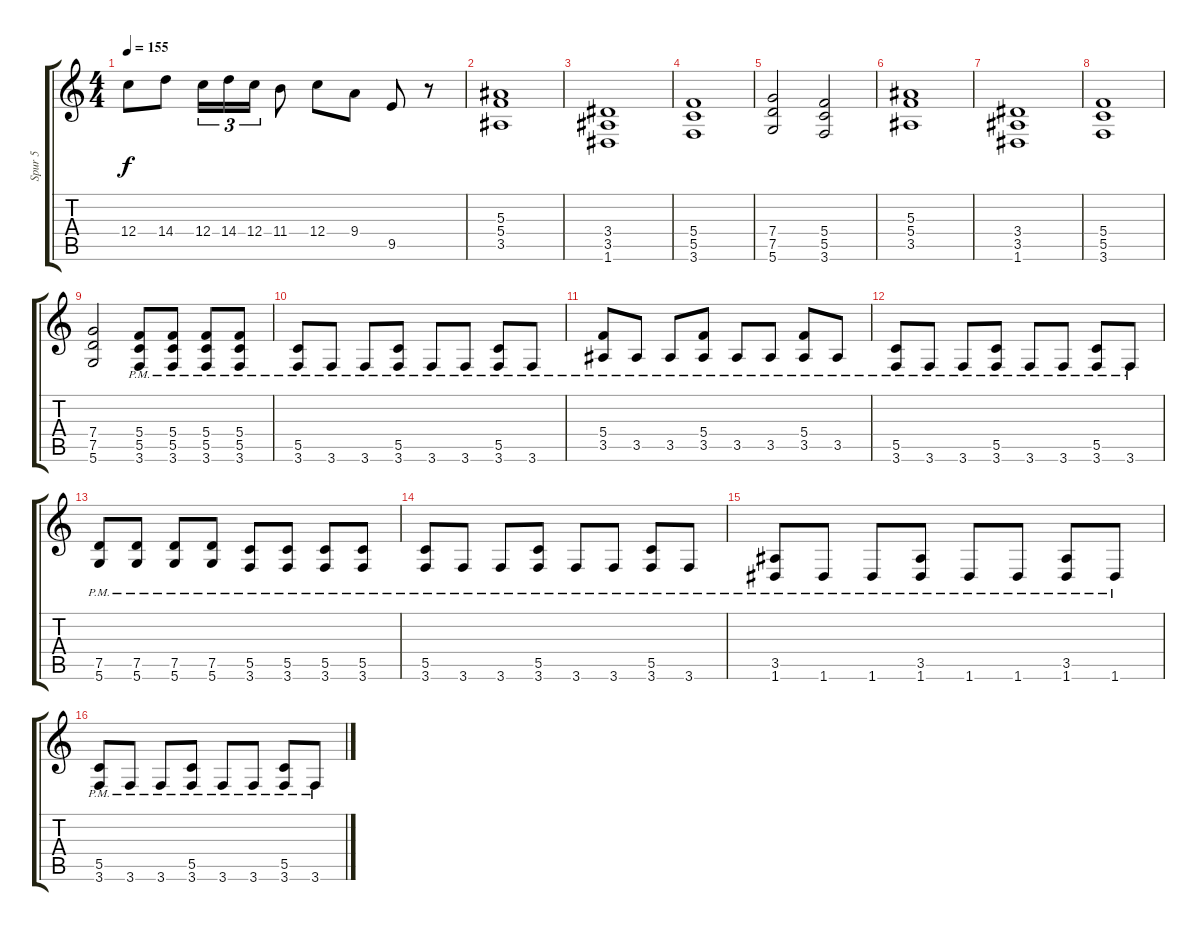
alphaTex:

\track ("Spur 5" "Spur 5") {instrument distortionguitar}
\staff {score tabs}
\tuning (D4 A3 F3 C3 G2 D2) {hide}
\ts (4 4)
\tempo 155
\clef g2
\ks c
12.4.8{dy f} 14.4.8 12.4.16{tu (3 2)} 14.4.16{tu (3 2)} 12.4.16{tu (3 2)} 11.4.8 12.4.8 9.4.8 9.5.8 r.8 |
(5.3 5.4 3.5).1 |
(3.4 3.5 1.6).1 |
(5.4 5.5 3.6).1 |
(7.4 7.5 5.6).2 (5.4 5.5 3.6).2 |
(5.3 5.4 3.5).1 |
(3.4 3.5 1.6).1 |
(5.4 5.5 3.6).1 |
(7.4 7.5 5.6).2 (5.4{pm} 5.5{pm} 3.6{pm}).8 (5.4{pm} 5.5{pm} 3.6{pm}).8 (5.4{pm} 5.5{pm} 3.6{pm}).8 (5.4{pm} 5.5{pm} 3.6{pm}).8 |
(5.5 3.6{pm}).8 3.6{pm}.8 3.6{pm}.8 (5.5 3.6{pm}).8 3.6{pm}.8 3.6{pm}.8 (5.5 3.6{pm}).8 3.6{pm}.8 |
(5.4 3.5{pm}).8 3.5{pm}.8 3.5{pm}.8 (5.4 3.5{pm}).8 3.5{pm}.8 3.5{pm}.8 (5.4{pm} 3.5{pm}).8 3.5{pm}.8 |
(5.5{pm} 3.6{pm}).8 3.6{pm}.8 3.6{pm}.8 (5.5 3.6{pm}).8 3.6{pm}.8 3.6{pm}.8 (5.5{pm} 3.6{pm}).8 3.6{pm}.8 |
(7.5{pm} 5.6{pm}).8 (7.5{pm} 5.6{pm}).8 (7.5{pm} 5.6{pm}).8 (7.5{pm} 5.6{pm}).8 (5.5{pm} 3.6{pm}).8 (5.5{pm} 3.6{pm}).8 (5.5{pm} 3.6{pm}).8 (5.5{pm} 3.6{pm}).8 |
(5.5 3.6{pm}).8 3.6{pm}.8 3.6{pm}.8 (5.5 3.6{pm}).8 3.6{pm}.8 3.6{pm}.8 (5.5 3.6{pm}).8 3.6{pm}.8 |
(3.5 1.6{pm}).8 1.6{pm}.8 1.6{pm}.8 (3.5 1.6{pm}).8 1.6{pm}.8 1.6{pm}.8 (3.5 1.6{pm}).8 1.6{pm}.8 |
(5.5{pm} 3.6{pm}).8 3.6{pm}.8 3.6{pm}.8 (5.5 3.6{pm}).8 3.6{pm}.8 3.6{pm}.8 (5.5{pm} 3.6{pm}).8 3.6{pm}.8
